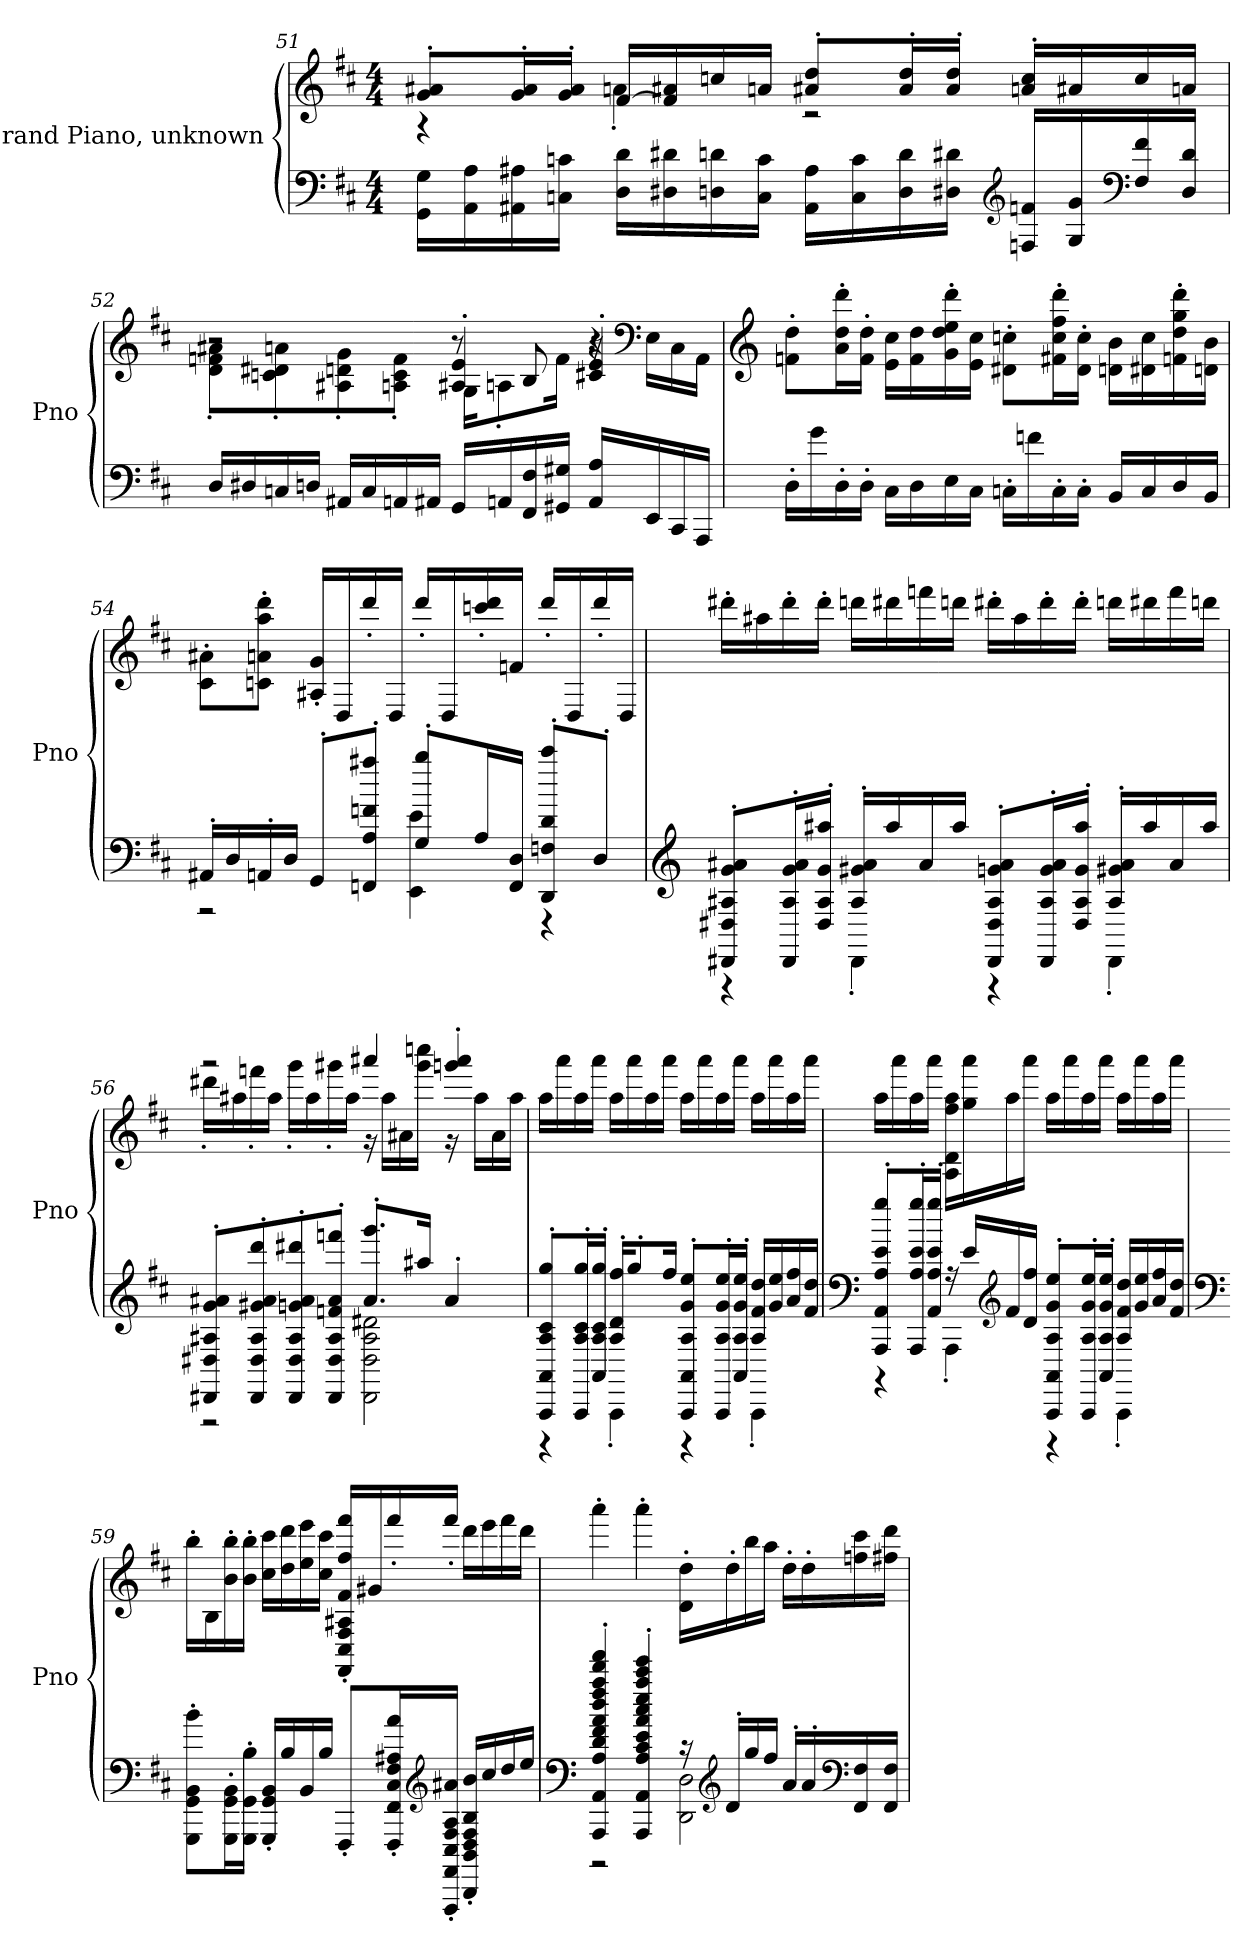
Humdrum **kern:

**kern	**kern
*part1	*part1
*staff2	*staff1
*I"Grand Piano, unknown	*
*I'Pno	*
!!LO:LB:g=z
*clefF4	*clefG2
*k[f#c#]	*k[f#c#]
*M4/4	*M4/4
=51	=51
*	*^
16GG\ 16G\LL	8g/' 8a#X/'L	4r
16AA\ 16A\	.	.
16AA#X\ 16A#X\	16g/' 16a#/'L	.
16Cn\ 16cn\JJ	16g/' 16a#/'JJ	.
16D\ 16d\LL	[16f#/LL	4an'\
16D#X\ 16d#X\	16f#/] 16a#X/	.
16Dn\ 16dn\	16ccn/	.
16C\ 16c\JJ	16an/JJ	.
16AA#\ 16A#\LL	8a#X/' 8dd/'L	2r
16C\ 16c\	.	.
16D\ 16d\	16a#/' 16dd/'L	.
16D#X\ 16d#X\JJ	16a#/' 16dd/'JJ	.
*clefG2	*	*
16Fn/ 16fn/LL	16an/' 16cc/'LL	.
16G/ 16g/	16a#X/	.
*clefF4	*	*
16F/ 16f/	16cc/	.
16D#/ 16d#/JJ	16an/JJ	.
!!LO:LB:g=z
=52	=52	=52
*	*	*^
16D/LL	2r	8d\' 8fn\' 8a#X\'L	2r
16D#X/	.	.	.
16Cn/	.	8cn\' 8d#X\' 8an\'	.
16Dn/JJ	.	.	.
16AA#X/LL	.	8A#X\' 8dn\' 8g\'	.
16C/	.	.	.
16AAn/	.	8An\' 8c\' 8f\'J	.
16AA#X/JJ	.	.	.
16GG/LL	4A#X/' 4e/'	16G\KL	8r
16AAn/	.	8An'\	.
16FF#/ 16F#/	.	.	8B/
16GG#X/ 16G#X/JJ	.	16f\Jk	.
16AA/ 16A/LL	4c#X/' 4e/'	16r	4r
*	*clefF4	*	*
16EE/	.	16E\LL	.
16CC#/	.	16C#\	.
16AAA/JJ	.	16AA\JJ	.
*	*v	*v	*v
!!LO:LB:g=z
=53	=53
*	*clefG2
16D'\LL	8fn\' 8dd\'L
16g\	.
16D'\	16a\' 16dd\' 16ddd\'L
16D'\JJ	16f\' 16dd\'JJ
16C#\LL	16e\ 16cc#\LL
16D\	16f\ 16dd\
16E\	16g\' 16dd\' 16ee\' 16ddd\'
16C#\JJ	16e\ 16cc#\JJ
16Cn'\LL	8d#X\' 8ccn\'L
16fn\	.
16C'\	16f#X\' 16cc\' 16ff#\' 16ddd\'L
16C'\JJ	16d#\' 16cc\'JJ
16BB/LL	16dn\ 16b\LL
16C/	16d#X\ 16cc\
16D/	16fn\' 16dd\' 16gg\' 16ddd\'
16BB/JJ	16dn\ 16b\JJ
=54	=54
*^	*
16AA#X'/LL	2r	8c#\' 8a#X\'L
16D/	.	.
16AAn'/	.	8cn\' 8an\' 8aa\' 8ddd\'J
16D/JJ	.	.
8GG'/L	.	16A#X/' 16g/'LL
.	.	16D/
8FFn/' 8A/' 8fn/' 8aa#X/'J	.	16ddd'/
.	.	16D/JJ
8G/' 8bb/'L	4EE\ 4e\	16ddd'/LL
.	.	16D/
16A/L	.	16cccn/' 16ddd/'
16FF/ 16D/JJ	.	16fn/JJ
8DD/' 8Fn/' 8d/' 8ccc#/'L	4r	16ddd'/LL
.	.	16D/
8D'/J	.	16ddd'/
.	.	16D/JJ
!!LO:LB:g=z
=55	=55	=55
*clefG2	*	*
8DD#X/' 8D#X/' 8A#X/' 8g/' 8a#X/'L	4r	16ddd#X'\LL
.	.	16aa#X\
16DD#/' 16A#/' 16g/' 16a#/'L	.	16ddd#'\
16D#/' 16A#/' 16g/' 16aa#X/'JJ	.	16ddd#'\JJ
16A#/' 16g#X/' 16a#/'LL	4DD#'\	16dddn\LL
16aa#/	.	16ddd#X\
16a#/	.	16fffn\
16aa#/JJ	.	16dddn\JJ
8DD#/' 8D#/' 8A#/' 8gn/' 8a#/'L	4r	16ddd#X'\LL
.	.	16aa#\
16DD#/' 16A#/' 16g/' 16a#/'L	.	16ddd#'\
16D#/' 16A#/' 16g/' 16aa#/'JJ	.	16ddd#'\JJ
16A#/' 16g#X/' 16a#/'LL	4DD#'\	16dddn\LL
16aa#/	.	16ddd#X\
16a#/	.	16fff\
16aa#/JJ	.	16dddn\JJ
!!LO:PB:g=z
=56	=56	=56
*	*	*^
8DD#X/' 8D#X/' 8A#X/' 8g/' 8a#X/'L	2r	2r	16ddd#X'\LL
.	.	.	16aa#X\
8DD#/' 8D#/' 8A#/' 8g#X/' 8a#/' 8ddd/'	.	.	16fffn'\
.	.	.	16aa#\JJ
8DD#/' 8D#/' 8A#/' 8gn/' 8a#/' 8ddd#X/'	.	.	16ggg'\LL
.	.	.	16aa#\
8DD#/' 8D#/' 8A#/' 8fn/' 8a#/' 8fffn/'J	.	.	16ggg#X'\
.	.	.	16aa#\JJ
8.a#/' 8.ggg/'L	2DD#\ 2D#\ 2A#\ 2d#X\	4aaa#X/	16r
.	.	.	16aa#\LL
.	.	.	16a#X\
16aa#X/Jk	.	.	16ggg#\ 16ccccn\JJ
4a#'/	.	4gggn/' 4aaa#/'	16r
.	.	.	16aa#\LL
.	.	.	16a#\
.	.	.	16aa#\JJ
*	*	*v	*v
!!LO:LB:g=z
=57	=57	=57
8AAA/' 8AA/' 8A/' 8c#/' 8gg/'L	4r	16aa\LL
.	.	16aaa\
16AAA/' 16A/' 16c#/' 16gg/'L	.	16aa\
16AA/' 16A/' 16c#/' 16gg/'JJ	.	16aaa\JJ
16A/' 16d/' 16ff#/'KL	4AAA'\	16aa\LL
8gg'/	.	16aaa\
.	.	16aa\
16ff#/Jk	.	16aaa\JJ
8AAA/' 8AA/' 8A/' 8g/' 8ee/'L	4r	16aa\LL
.	.	16aaa\
16AAA/' 16A/' 16g/' 16ee/'L	.	16aa\
16AA/' 16A/' 16g/' 16ee/'JJ	.	16aaa\JJ
16A/ 16f#/ 16dd/LL	4AAA'\	16aa\LL
16g/ 16ee/	.	16aaa\
16a/ 16ff#/	.	16aa\
16f#/ 16dd/JJ	.	16aaa\JJ
=58	=58	=58
*clefF4	*	*
8AAA/' 8AA/' 8A/' 8e/' 8gg/'L	4r	16aa\LL
.	.	16aaa\
16AAA/' 16A/' 16e/' 16gg/'L	.	16aa\
16AA/' 16A/' 16e/' 16gg/'JJ	.	16aaa\JJ
16r	4AAA'\	16A\ 16d\ 16ff#\ 16aa\LL
16e/LL	.	16gg\ 16aaa\
*clefG2	*	*
16f#/	.	16aa\
16d/ 16ff#/JJ	.	16aaa\JJ
8AAA/' 8AA/' 8A/' 8g/' 8ee/'L	4r	16aa\LL
.	.	16aaa\
16AAA/' 16A/' 16g/' 16ee/'L	.	16aa\
16AA/' 16A/' 16g/' 16ee/'JJ	.	16aaa\JJ
16A/ 16f#/ 16dd/LL	4AAA'\	16aa\LL
16g/ 16ee/	.	16aaa\
16a/ 16ff#/	.	16aa\
16f#/ 16dd/JJ	.	16aaa\JJ
*v	*v	*
!!LO:LB:g=z
=59	=59
*clefF4	*
8GGG\' 8GG\' 8BB\' 8b\'L	16bb'\LL
.	16B\
16GGG\' 16GG\' 16BB\'L	16b\' 16bb\'
16GGG\' 16GG\' 16B\'JJ	16b\' 16bb\'JJ
16GGG/' 16GG/' 16BB/'LL	16cc#\ 16ccc#\LL
16B/	16dd\ 16ddd\
16BB/	16ee\ 16eee\
16B/JJ	16cc#\ 16ccc#\JJ
8FFF#'/L	16FF#/' 16C#/' 16F#/' 16A#X/' 16f#/' 16ff#/' 16fff#/'LL
.	16g#X/
16FFF#/' 16FF#/' 16C#/' 16F#/' 16A#X/' 16a/'L	16fff#'/
*clefG2	*
16FFF#/' 16FF#/' 16C#/' 16F#/' 16A#/' 16a#X/'JJ	16fff#'/JJ
16BBB/' 16BB/' 16D/' 16F#/' 16B/' 16b/'LL	16ddd\LL
16cc#/	16eee\
16dd/	16fff#\
16ee/JJ	16ddd\JJ
=60	=60
*clefF4	*
*^	*
4AAA/' 4AA/' 4A/' 4d/' 4f#/' 4a/' 4dd/' 4ff#/' 4aa/' 4ddd/' 4fff#/'	2r	4aaa'\
4AAA/' 4AA/' 4A/' 4c#/' 4e/' 4a/' 4cc#/' 4ee/' 4aa/' 4ccc#/' 4eee/'	.	4aaa'\
16r	2DD\ 2D\	16d\' 16dd\'LL
*clefG2	*	*
16d'/LL	.	16dd'\
16gg/	.	16bb\
16ff#/JJ	.	16aa\JJ
16a'/LL	.	16dd'\LL
16a'/	.	16dd'\
*clefF4	*	*
16FF#/ 16F#/	.	16ffn\ 16ccc#\
16FF#/ 16F#/JJ	.	16ff#X\ 16ddd\JJ
*v	*v	*
=	=
*-	*-
